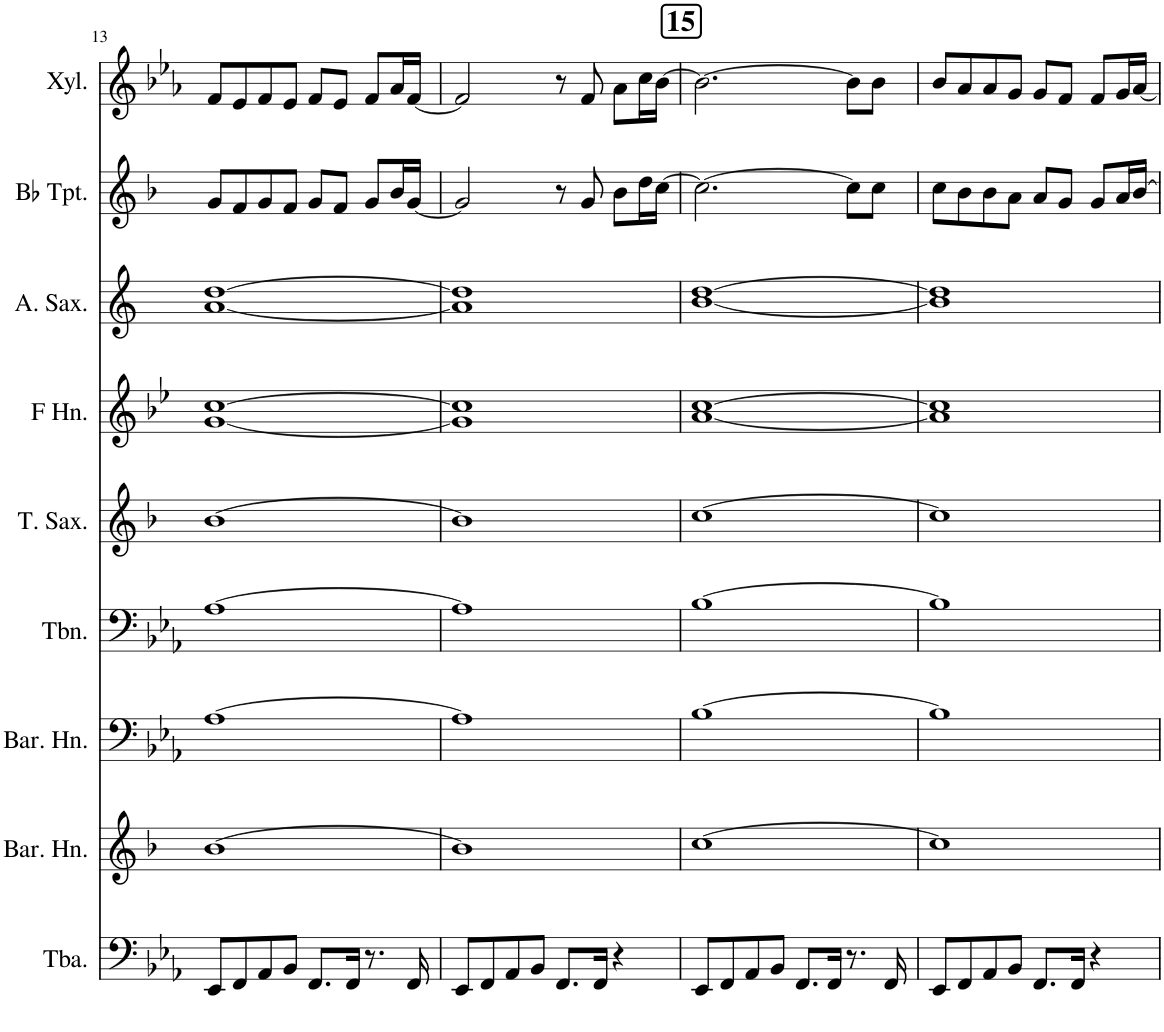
**kern	**kern	**kern	**kern	**kern	**kern	**kern	**kern	**kern
*part9	*part8	*part7	*part6	*part5	*part4	*part3	*part2	*part1
*staff9	*staff8	*staff7	*staff6	*staff5	*staff4	*staff3	*staff2	*staff1
*I"Tuba	*I"Baritone Horn	*I"Baritone Horn	*I"Trombone	*I"Tenor Saxophone	*I"Horn in F	*I"Alto Saxophone	*I"Bb Trumpet	*I"Xylophone
*I'Tba.	*I'Bar. Hn.	*I'Bar. Hn.	*I'Tbn.	*I'T. Sax.	*	*I'A. Sax.	*I'Bb Tpt.	*I'Xyl.
!!LO:PB:g=z
*clefF4	*clefG2	*clefF4	*clefF4	*clefG2	*clefG2	*clefG2	*clefG2	*clefG2
*	*Trd8c14	*Trd4c7	*	*Trd8c14	*Trd4c7	*Trd5c9	*Trd1c2	*Trd-7c-12
*k[b-e-a-]	*k[b-]	*k[b-e-a-]	*k[b-e-a-]	*k[b-]	*k[b-e-]	*k[]	*k[b-]	*k[b-e-a-]
*M4/4	*M4/4	*M4/4	*M4/4	*M4/4	*M4/4	*M4/4	*M4/4	*M4/4
=13	=13	=13	=13	=13	=13	=13	=13	=13
8EE-/L	[1b-	[1A-	[1A-	[1b-	[1g [1cc	[1a [1dd	8g/L	8f/L
8FF/	.	.	.	.	.	.	8f/	8e-/
8AA-/	.	.	.	.	.	.	8g/	8f/
8BB-/J	.	.	.	.	.	.	8f/J	8e-/J
8.FF/L	.	.	.	.	.	.	8g/L	8f/L
.	.	.	.	.	.	.	8f/J	8e-/J
16FF/Jk	.	.	.	.	.	.	.	.
8.r	.	.	.	.	.	.	8g/L	8f/L
.	.	.	.	.	.	.	16b-/L	16a-/L
16FF/	.	.	.	.	.	.	[16g/JJ	[16f/JJ
=14	=14	=14	=14	=14	=14	=14	=14	=14
8EE-/L	1b-]	1A-]	1A-]	1b-]	1g] 1cc]	1a] 1dd]	2g/]	2f/]
8FF/	.	.	.	.	.	.	.	.
8AA-/	.	.	.	.	.	.	.	.
8BB-/J	.	.	.	.	.	.	.	.
8.FF/L	.	.	.	.	.	.	8r	8r
.	.	.	.	.	.	.	8g/	8f/
16FF/Jk	.	.	.	.	.	.	.	.
4r	.	.	.	.	.	.	8b-\L	8a-\L
.	.	.	.	.	.	.	16dd\L	16cc\L
.	.	.	.	.	.	.	[16cc\JJ	[16b-\JJ
!!LO:REH:place=s1:a:B:cj:fs=14:t=15
=15	=15	=15	=15	=15	=15	=15	=15	=15
8EE-/L	[1cc	[1B-	[1B-	[1cc	[1a [1cc	[1b [1dd	2.cc\_	2.b-\_
8FF/	.	.	.	.	.	.	.	.
8AA-/	.	.	.	.	.	.	.	.
8BB-/J	.	.	.	.	.	.	.	.
8.FF/L	.	.	.	.	.	.	.	.
16FF/Jk	.	.	.	.	.	.	.	.
8.r	.	.	.	.	.	.	8cc\L]	8b-\L]
.	.	.	.	.	.	.	8cc\J	8b-\J
16FF/	.	.	.	.	.	.	.	.
=16	=16	=16	=16	=16	=16	=16	=16	=16
8EE-/L	1cc]	1B-]	1B-]	1cc]	1a] 1cc]	1b] 1dd]	8cc\L	8b-/L
8FF/	.	.	.	.	.	.	8b-\	8a-/
8AA-/	.	.	.	.	.	.	8b-\	8a-/
8BB-/J	.	.	.	.	.	.	8a\J	8g/J
8.FF/L	.	.	.	.	.	.	8a/L	8g/L
.	.	.	.	.	.	.	8g/J	8f/J
16FF/Jk	.	.	.	.	.	.	.	.
4r	.	.	.	.	.	.	8g/L	8f/L
.	.	.	.	.	.	.	16a/L	16g/L
.	.	.	.	.	.	.	[16b-/JJ	[16a-/JJ
=	=	=	=	=	=	=	=	=
*-	*-	*-	*-	*-	*-	*-	*-	*-
